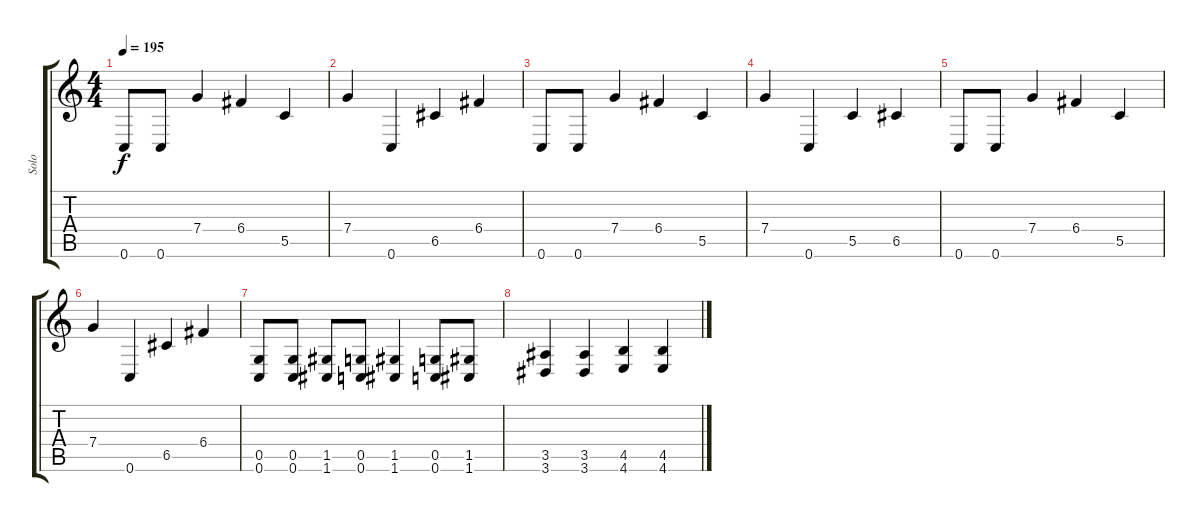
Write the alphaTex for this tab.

\track ("Solo" "Solo") {instrument overdrivenguitar}
\staff {score tabs}
\tuning (D4 A3 F3 C3 G2 C2) {hide}
\ts (4 4)
\tempo 195
\clef g2
\ks c
0.6.8{dy f} 0.6.8 7.4.4 6.4.4 5.5.4 |
7.4.4 0.6.4 6.5.4 6.4.4 |
0.6.8 0.6.8 7.4.4 6.4.4 5.5.4 |
7.4.4 0.6.4 5.5.4 6.5.4 |
0.6.8 0.6.8 7.4.4 6.4.4 5.5.4 |
7.4.4 0.6.4 6.5.4 6.4.4 |
(0.5 0.6).8 (0.5 0.6).8 (1.5 1.6).8 (0.5 0.6).8 (1.5 1.6).4 (0.5 0.6).8 (1.5 1.6).8 |
(3.5 3.6).4 (3.5 3.6).4 (4.5 4.6).4 (4.5 4.6).4
